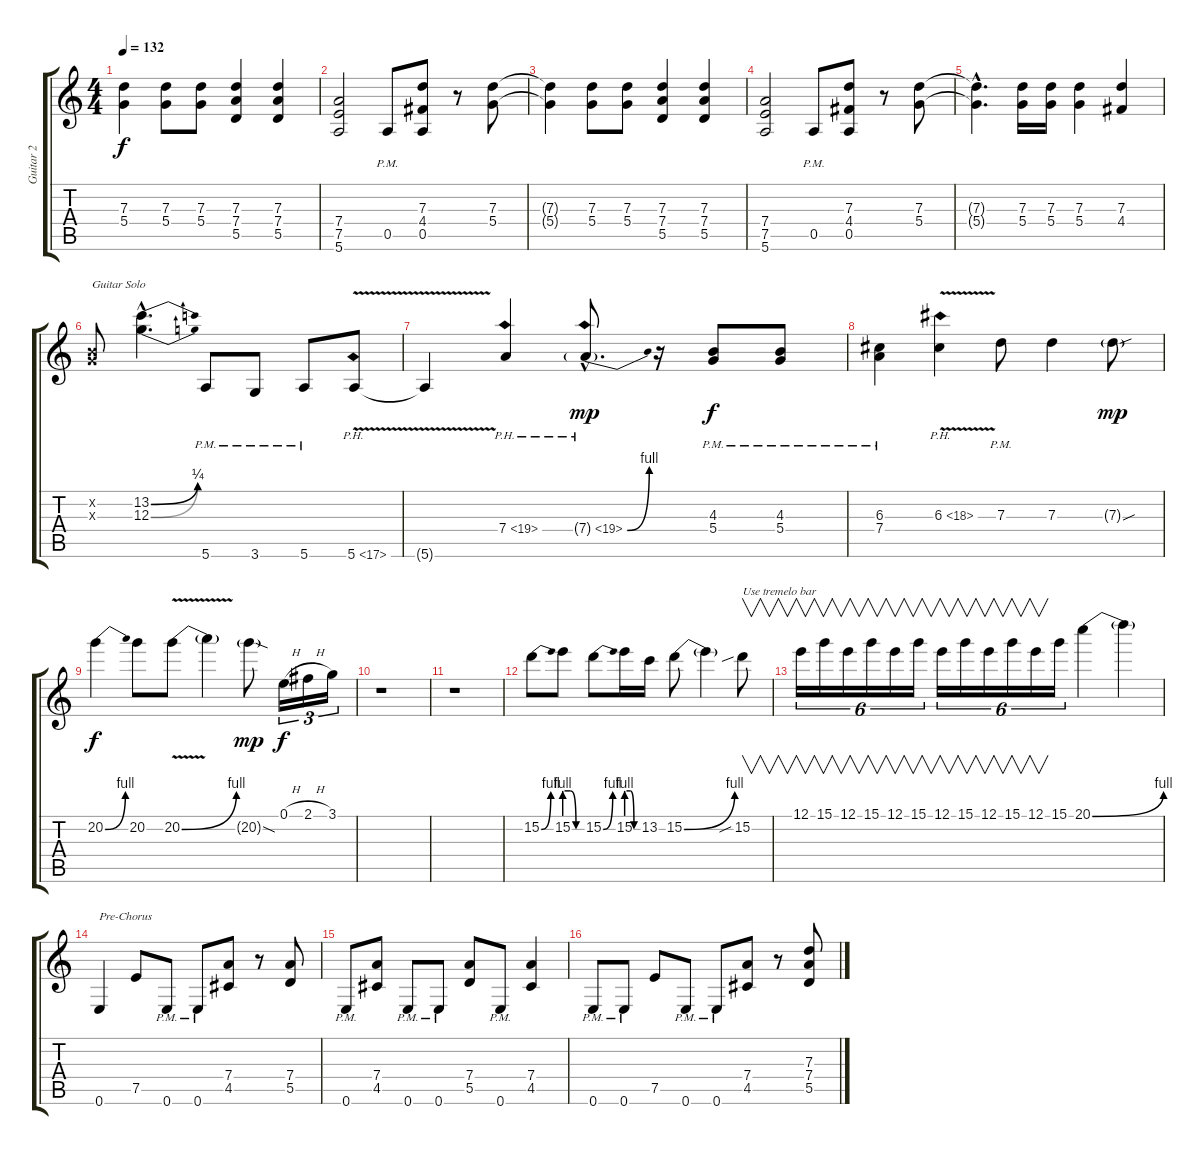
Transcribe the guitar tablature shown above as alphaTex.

\track ("Guitar 2" "Guitar 2") {instrument distortionguitar}
\staff {score tabs}
\tuning (E4 B3 G3 D3 A2 E2) {hide}
\ts (4 4)
\tempo 132
\clef g2
\ks c
(7.3{t} 5.4{t}).4{dy f} (7.3 5.4).8 (7.3 5.4).8 (7.3 7.4 5.5).4 (7.3 7.4 5.5).4 |
(7.4 7.5 5.6).2 0.5{pm}.8 (7.3 4.4 0.5).8 r.8 (7.3 5.4).8 |
(7.3{t} 5.4{t}).4 (7.3 5.4).8 (7.3 5.4).8 (7.3 7.4 5.5).4 (7.3 7.4 5.5).4 |
(7.4 7.5 5.6).2 0.5{pm}.8 (7.3 4.4 0.5).8 r.8 (7.3 5.4).8 |
(7.3{hac t} 5.4{hac t}).4{d} (7.3 5.4).16 (7.3 5.4).16 (7.3 5.4).4 (7.3 4.4).4 |
(0.2{x} 0.3{x}).8{txt "Guitar Solo"} (13.2{be (bend 0 0 60 1) hac} 12.3{be (bend 0 0 60 1) hac}).4{d} 5.6{pm}.8 3.6{pm}.8 5.6{pm}.8 5.6{ph 12 v}.8 |
5.6{t}.4 7.4{ph 12}.4 7.4{be (bend 0 0 60 4) ph 12 g hac}.8{d dy mp} r.16 (4.3{pm} 5.4{pm}).8{dy f} (4.3{pm} 5.4{pm}).8 |
(6.3{pm} 7.4{pm}).4 6.3{ph 12 v}.4 7.3{pm}.8 7.3.4 7.3{sou g}.8{dy mp} |
20.2{be (bend 0 0 60 4)}.4{dy f} 20.2.8 20.2{be (bend 0 0 60 4) v}.8 20.2{t}.4 20.2{sod g}.8{dy mp} 0.1{h}.16{tu (3 2) dy f} 2.1{h}.16{tu (3 2)} 3.1.16{tu (3 2)} |
r.1 |
r.1 |
15.2{be (bend 0 0 60 4)}.8 15.2{be (custom 0 4 20 4 40 0 60 0)}.8 15.2{be (bend 0 0 60 4)}.8 15.2{be (custom 0 4 20 4 40 0 60 0)}.16 13.2.16 15.2{be (bend 0 0 60 4)}.8 15.2{t}.4 15.2{sib}.8{v txt "Use tremelo bar"} |
12.1.16{v tu (6 4)} 15.1.16{v tu (6 4)} 12.1.16{v tu (6 4)} 15.1.16{v tu (6 4)} 12.1.16{v tu (6 4)} 15.1.16{v tu (6 4)} 12.1.16{v tu (6 4)} 15.1.16{v tu (6 4)} 12.1.16{v tu (6 4)} 15.1.16{v tu (6 4)} 12.1.16{v tu (6 4)} 15.1.16{tu (6 4)} 20.1{be (bend 0 0 60 4)}.4 20.1{t}.4 |
0.6.4{txt "Pre-Chorus"} 7.5.8 0.6{pm}.8 0.6{pm}.8 (7.4 4.5).8 r.8 (7.4 5.5).8 |
0.6{pm}.8 (7.4 4.5).8 0.6{pm}.8 0.6{pm}.8 (7.4 5.5).8 0.6{pm}.8 (7.4 4.5).4 |
0.6{pm}.8 0.6{pm}.8 7.5.8 0.6{pm}.8 0.6{pm}.8 (7.4 4.5).8 r.8 (7.3 7.4 5.5).8
